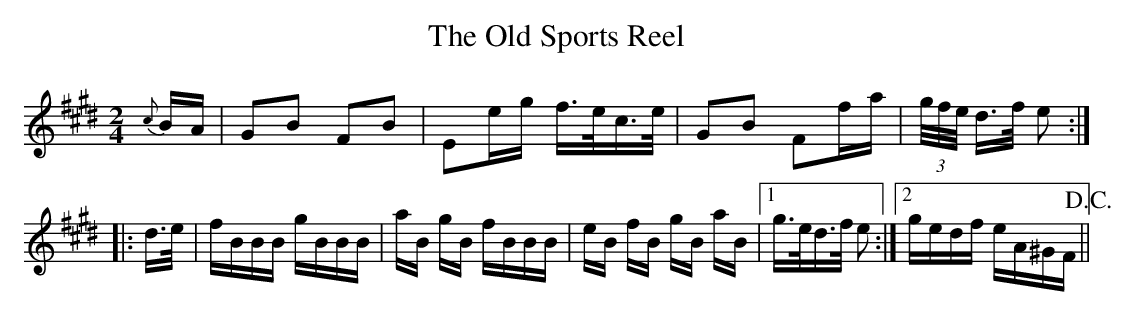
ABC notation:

X:1
T:Old Sports Reel, The
M:2/4
L:1/8
K:E
{c}B/A/|GB FB|Ee/g/ f/>e/c/>e/|GB Ff/a/|(3g/4f/4e/4 d/>f/ e:|
|:d/>e/|f/B/B/B/ g/B/B/B/|a/B/ g/B/ f/B/B/B/|e/B/ f/B/ g/B/ a/B/|1g/>e/d/>f/ e:|2 g/e/d/f/ e/A/^G/F/!D.C.!||
